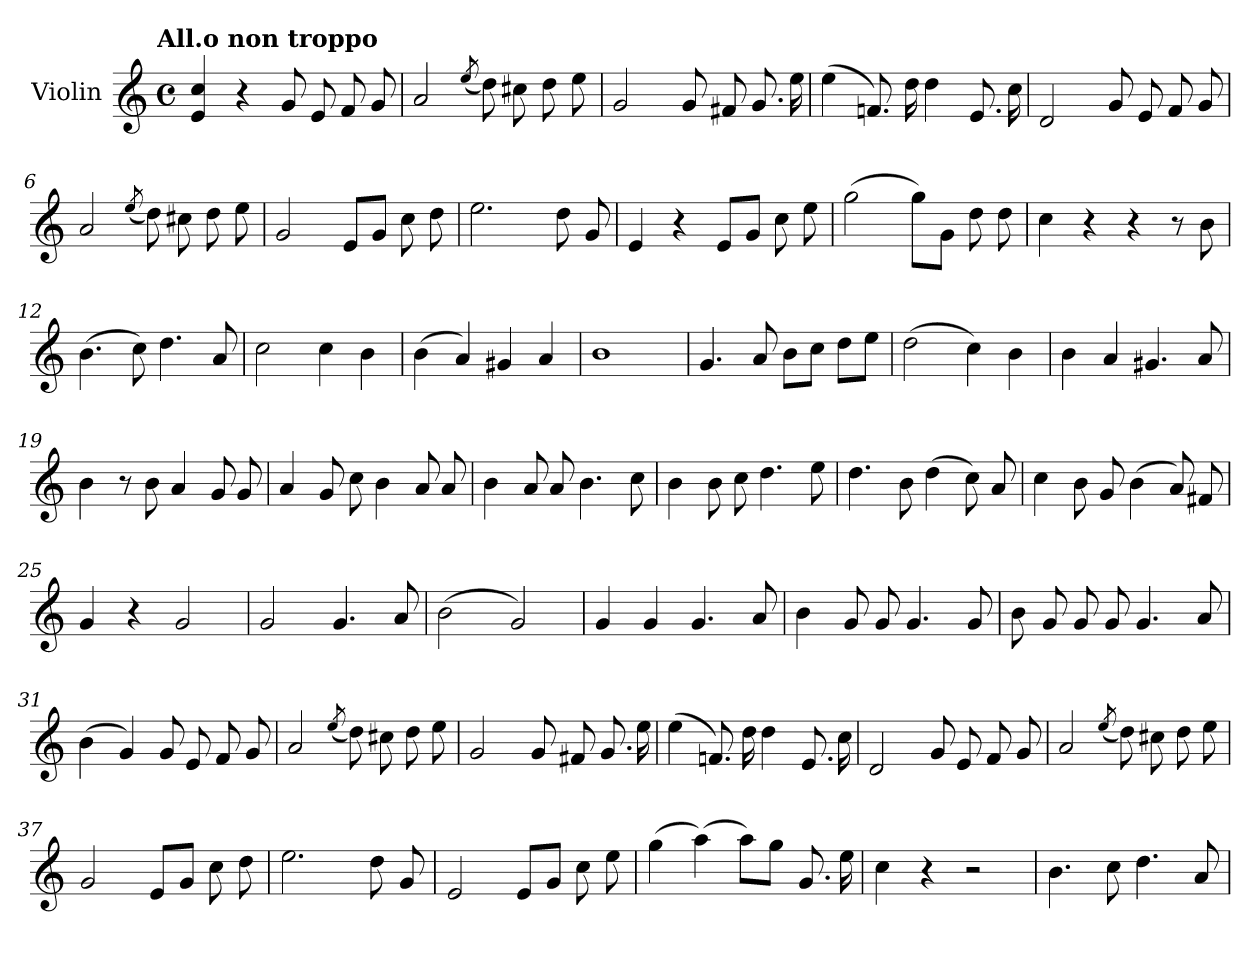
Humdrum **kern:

**kern
*part1
*staff1
*I"Violin
*I'Vln.
*clefG2
*k[]
!!LO:TX:omd:t=All.o non troppo
*M4/4
*met(c)
*MM144
=1
4e/ 4cc/
4r
8g/
8e/
8f/
8g/
=2
2a/
(<8qee/
8dd\)
8cc#X\
8dd\
8ee\
=3
2g/
8g/
8f#X/
8.g/
16ee\
=4
(>4ee\
8.fn/)
16dd\
4dd\
8.e/
16cc\
!!LO:LB:g=z
=5
2d/
8g/
8e/
8f/
8g/
=6
2a/
(<8qee/
8dd\)
8cc#X\
8dd\
8ee\
=7
2g/
8e/L
8g/J
8cc\
8dd\
=8
2.ee\
8dd\
8g/
=9
4e/
4r
8e/L
8g/J
8cc\
8ee\
=10
(>2gg\
8gg\L)
8g\J
8dd\
8dd\
!!LO:LB:g=z
=11
4cc\
4r
4r
8r
8b\
=12
(>4.b\
8cc\)
4.dd\
8a/
=13
2cc\
4cc\
4b\
=14
(>4b\
4a/)
4g#X/
4a/
=15
1b
=16
4.g/
8a/
8b\L
8cc\J
8dd\L
8ee\J
=17
(>2dd\
4cc\)
4b\
!!LO:LB:g=z
=18
4b\
4a/
4.g#X/
8a/
=19
4b\
8r
8b\
4a/
8g/
8g/
=20
4a/
8g/
8cc\
4b\
8a/
8a/
=21
4b\
8a/
8a/
4.b\
8cc\
=22
4b\
8b\
8cc\
4.dd\
8ee\
!!LO:LB:g=z
=23
4.dd\
8b\
(>4dd\
8cc\)
8a/
=24
4cc\
8b\
8g/
(>4b\
8a/)
8f#X/
=25
4g/
4r
2g/
=26
2g/
4.g/
8a/
=27
(>2b\
2g/)
=28
4g/
4g/
4.g/
8a/
!!LO:LB:g=z
=29
4b\
8g/
8g/
4.g/
8g/
=30
8b\
8g/
8g/
8g/
4.g/
8a/
=31
(>4b\
4g/)
8g/
8e/
8f/
8g/
=32
2a/
(<8qee/
8dd\)
8cc#X\
8dd\
8ee\
=33
2g/
8g/
8f#X/
8.g/
16ee\
!!LO:LB:g=z
=34
(>4ee\
8.fn/)
16dd\
4dd\
8.e/
16cc\
=35
2d/
8g/
8e/
8f/
8g/
=36
2a/
(<8qee/
8dd\)
8cc#X\
8dd\
8ee\
=37
2g/
8e/L
8g/J
8cc\
8dd\
=38
2.ee\
8dd\
8g/
!!LO:LB:g=z
=39
2e/
8e/L
8g/J
8cc\
8ee\
=40
(>4gg\
(>4aa\)
8aa\L)
8gg\J
8.g/
16ee\
=41
4cc\
4r
2r
=42
4.b\
8cc\
4.dd\
8a/
=
*-
